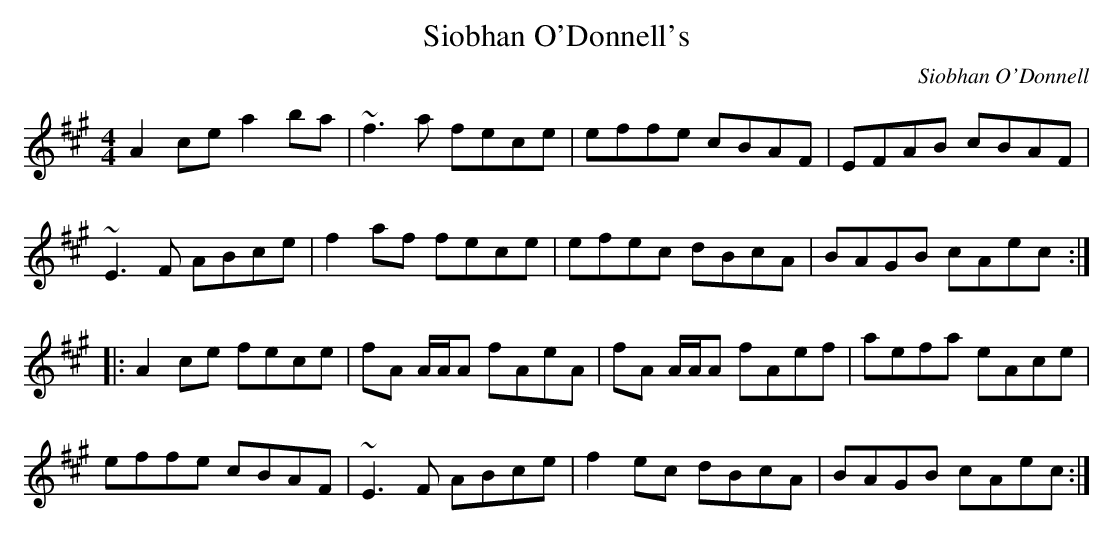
X:1
T:Siobhan O'Donnell's
C:Siobhan O'Donnell
M:4/4
L:1/8
K:A
A2ce a2ba|~f3a fece|effe cBAF|EFAB cBAF|
!~E3F ABce|f2af fece|efec dBcA|BAGB cAec:|
!|:A2ce fece|fA A/2A/2A fAeA|fA A/2A/2A fAef|aefa eAce|
!effe cBAF|~E3F ABce|f2ec dBcA|BAGB cAec:|
